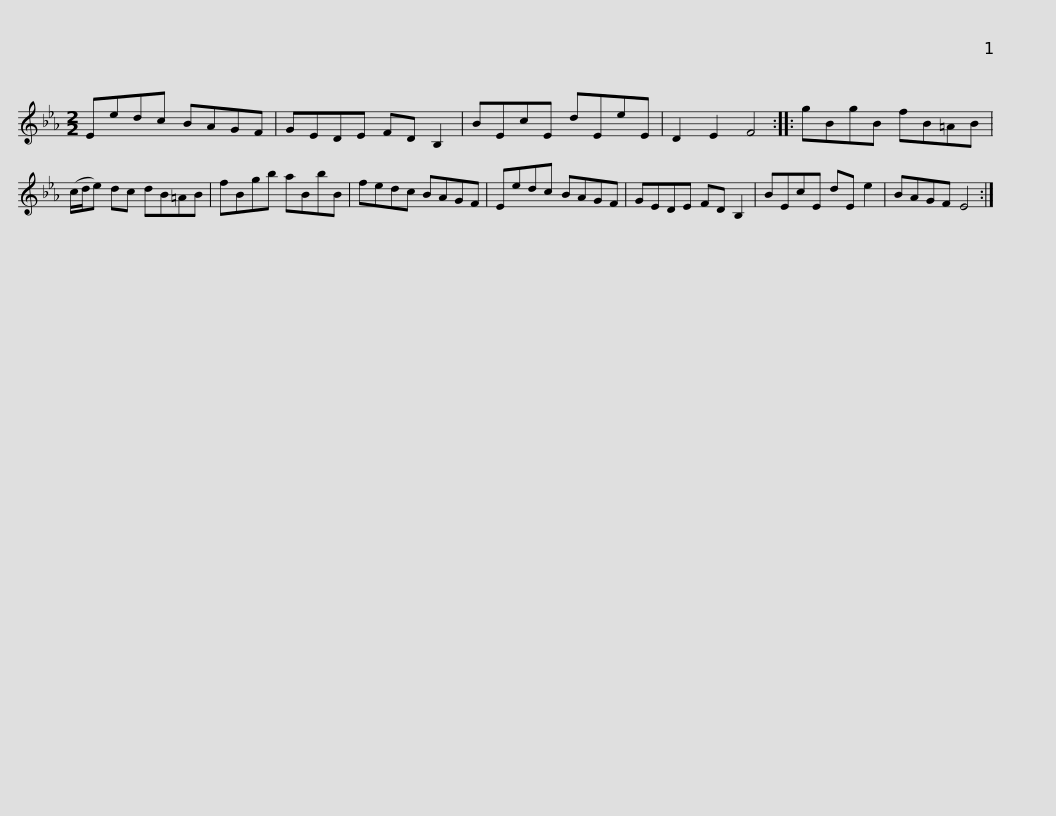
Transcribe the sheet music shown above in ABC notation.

X:1
L:1/8
M:2/2
I:linebreak $
K:Eb
V:1 treble
V:1
 Eedc BAGF | GEDE FD B,2 | BEcE dEeE | D2 E2 F4 :: gBgB fB=AB |$ %5
 (c/d/e) dc dB=AB | fBgb aBbB | fedc BAGF | Eedc BAGF | GEDE FD B,2 |$ %10
 BEcE dE e2 | BAGF E4 :| %12
